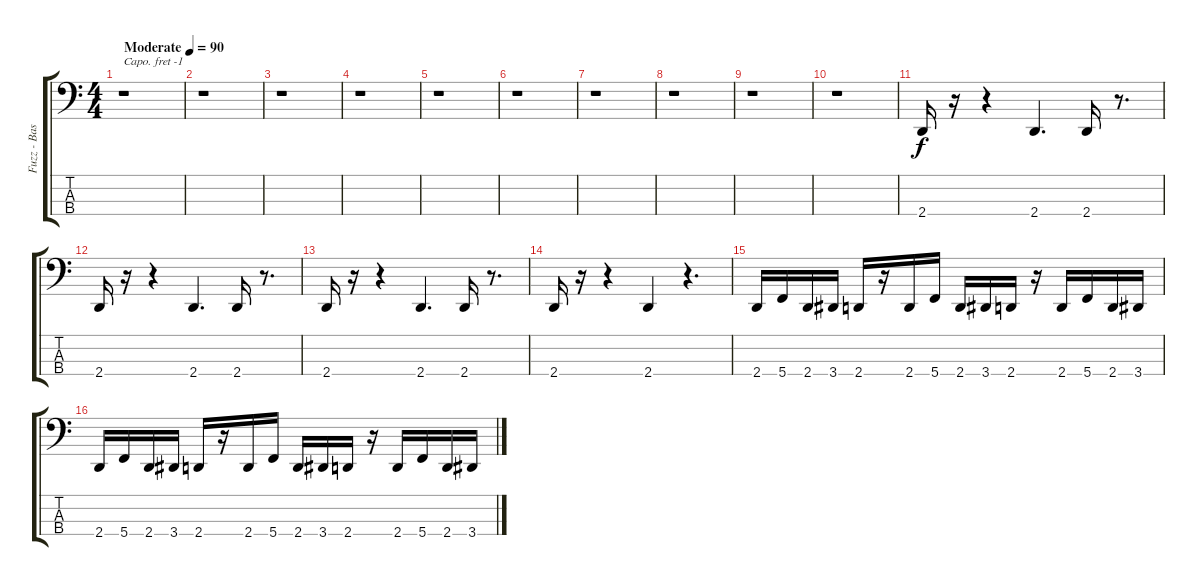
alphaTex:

\track ("Fuzz - Bass" "Fuzz - Bas") {instrument electricbassfinger}
\staff {score tabs}
\capo -1
\tuning (Gb2 Db2 Ab1 Db1) {hide}
\ts (4 4)
\tempo (90 "Moderate")
\clef f4
\ks c
r.1{dy f instrument electricbassfinger} |
r.1 |
r.1 |
r.1 |
r.1 |
r.1 |
r.1 |
r.1 |
r.1 |
r.1 |
2.4.16 r.16 r.4 2.4.4{d} 2.4.16 r.8{d} |
2.4.16 r.16 r.4 2.4.4{d} 2.4.16 r.8{d} |
2.4.16 r.16 r.4 2.4.4{d} 2.4.16 r.8{d} |
2.4.16 r.16 r.4 2.4.4 r.4{d} |
2.4.16 5.4.16 2.4.16 3.4.16 2.4.16 r.16 2.4.16 5.4.16 2.4.16 3.4.16 2.4.16 r.16 2.4.16 5.4.16 2.4.16 3.4.16 |
2.4.16 5.4.16 2.4.16 3.4.16 2.4.16 r.16 2.4.16 5.4.16 2.4.16 3.4.16 2.4.16 r.16 2.4.16 5.4.16 2.4.16 3.4.16
